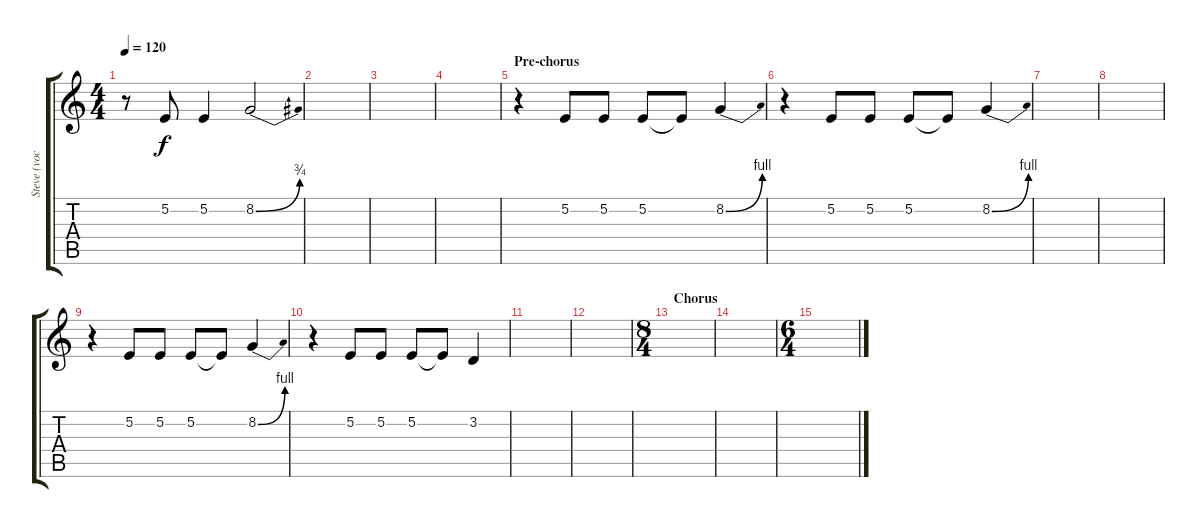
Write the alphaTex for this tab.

\track ("Steve (vocals)" "Steve (voc") {instrument choiraahs}
\staff {score tabs}
\tuning (E4 B3 G3 D3 A2 E2) {hide}
\ts (4 4)
\tempo 120
\clef g2
\ks c
r.8{dy f} 5.2.8 5.2.4 8.2{be (bend 0 0 60 3)}.2 |
|
|
|
\section ("" "Pre-chorus")
r.4 5.2.8 5.2.8 5.2.8 5.2{t}.8 8.2{be (bend 0 0 60 4)}.4 |
r.4 5.2.8 5.2.8 5.2.8 5.2{t}.8 8.2{be (bend 0 0 60 4)}.4 |
|
|
r.4 5.2.8 5.2.8 5.2.8 5.2{t}.8 8.2{be (bend 0 0 60 4)}.4 |
r.4 5.2.8 5.2.8 5.2.8 5.2{t}.8 3.2.4 |
|
|
\ts (8 4)
\section ("" "Chorus")
|
|
\ts (6 4)
